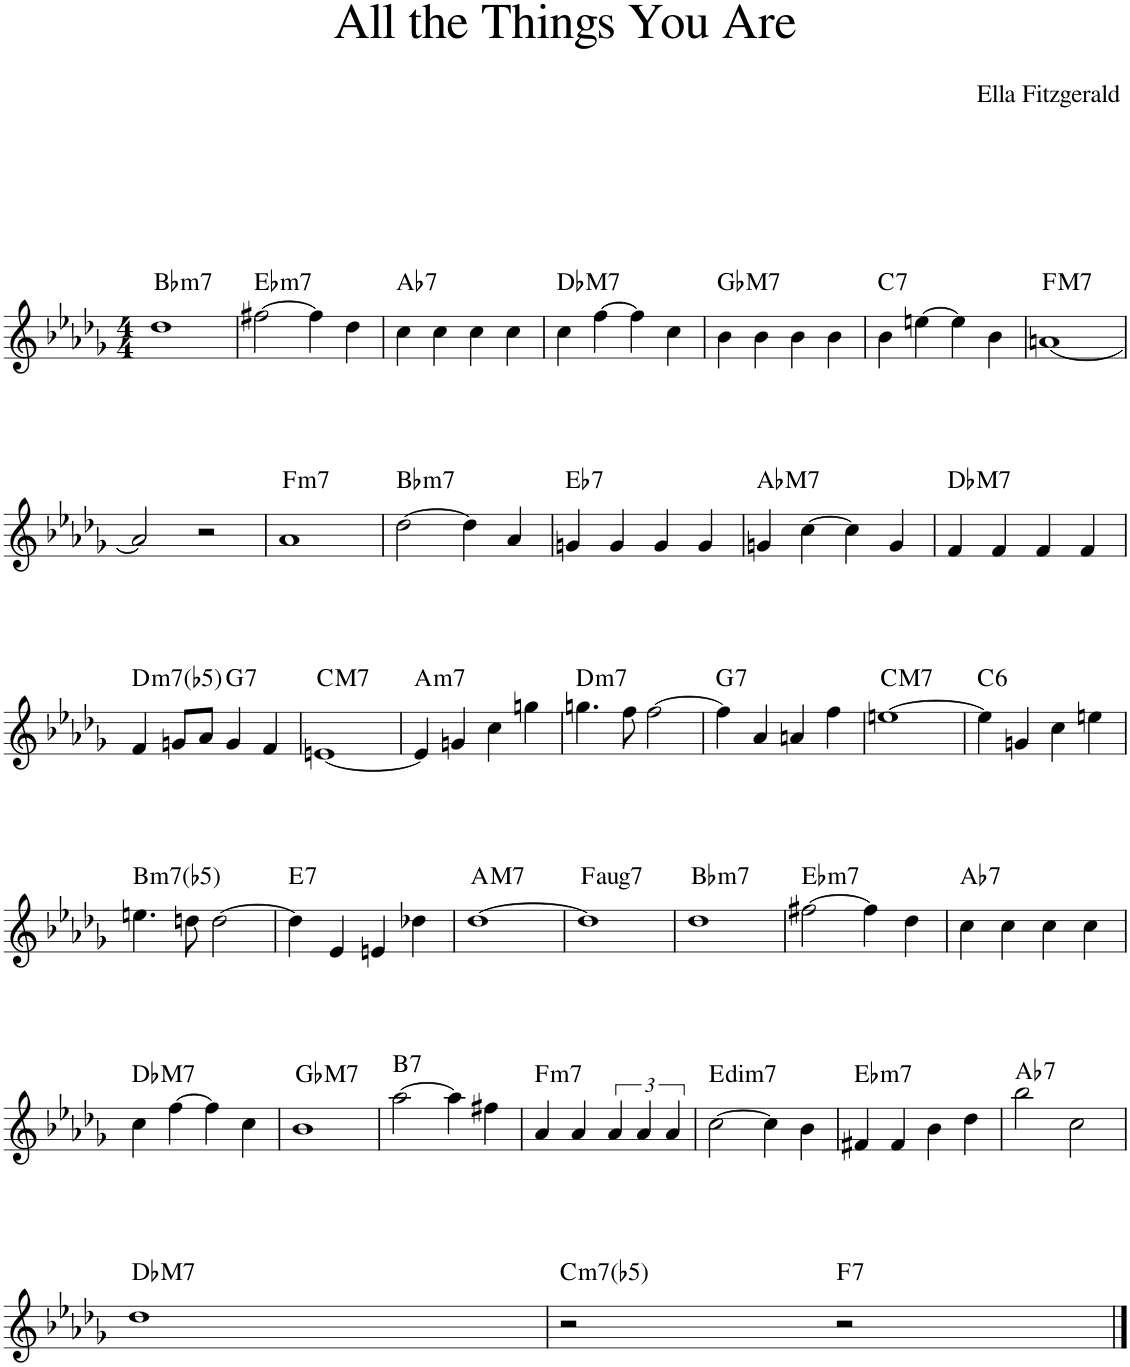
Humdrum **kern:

**kern	**harte
*part1	*part1
*staff1	*
*I"Piano	*
*I'Pno.	*
*clefG2	*
*k[b-e-a-d-g-]	*
*M4/4	*
=1	=1
!	!LO:H:kt=m7
1dd-	Bb:min7
=2	=2
!	!LO:H:kt=m7
[2ff#X\	Eb:min7
4ff#\]	.
4dd-\	.
=3	=3
!	!LO:H:kt=7
4cc\	Ab:7
4cc\	.
4cc\	.
4cc\	.
=4	=4
!	!LO:H:kt=M7
4cc\	Db:maj7
[4ff\	.
4ff\]	.
4cc\	.
=5	=5
!	!LO:H:kt=M7
4b-\	Gb:maj7
4b-\	.
4b-\	.
4b-\	.
=6	=6
!	!LO:H:kt=7
4b-\	C:7
[4een\	.
4ee\]	.
4b-\	.
=7	=7
!	!LO:H:kt=M7
[1an	F:maj7
!!LO:LB:g=z
=8	=8
2a/]	.
2r	.
=9	=9
!	!LO:H:kt=m7
1a-	F:min7
=10	=10
!	!LO:H:kt=m7
[2dd-\	Bb:min7
4dd-\]	.
4a-/	.
=11	=11
!	!LO:H:kt=7
4gn/	Eb:7
4g/	.
4g/	.
4g/	.
=12	=12
!	!LO:H:kt=M7
4gn/	Ab:maj7
[4cc\	.
4cc\]	.
4g/	.
=13	=13
!	!LO:H:kt=M7
4f/	Db:maj7
4f/	.
4f/	.
4f/	.
!!LO:LB:g=z
=14	=14
!	!LO:H:kt=m7(b5)
4f/	D:hdim7
8gn/L	.
8a-/J	.
!	!LO:H:kt=7
4g/	G:7
4f/	.
=15	=15
!	!LO:H:kt=M7
[1en	C:maj7
=16	=16
!	!LO:H:kt=m7
4e/]	A:min7
4gn/	.
4cc\	.
4ggn\	.
=17	=17
!	!LO:H:kt=m7
4.ggn\	D:min7
8ff\	.
[2ff\	.
=18	=18
!	!LO:H:kt=7
4ff\]	G:7
4a-/	.
4an/	.
4ff\	.
=19	=19
!	!LO:H:kt=M7
[1een	C:maj7
=20	=20
!	!LO:H:kt=6
4ee\]	C:maj6
4gn/	.
4cc\	.
4een\	.
!!LO:LB:g=z
=21	=21
!	!LO:H:kt=m7(b5)
4.een\	B:hdim7
8ddn\	.
[2dd\	.
=22	=22
!	!LO:H:kt=7
4dd\]	E:7
4e-/	.
4en/	.
4dd-X\	.
=23	=23
!	!LO:H:kt=M7
[1dd-	A:maj7
=24	=24
!	!LO:H:kt=aug7
1dd-]	F:aug(b7)
=25	=25
!	!LO:H:kt=m7
1dd-	Bb:min7
=26	=26
!	!LO:H:kt=m7
[2ff#X\	Eb:min7
4ff#\]	.
4dd-\	.
=27	=27
!	!LO:H:kt=7
4cc\	Ab:7
4cc\	.
4cc\	.
4cc\	.
!!LO:LB:g=z
=28	=28
!	!LO:H:kt=M7
4cc\	Db:maj7
[4ff\	.
4ff\]	.
4cc\	.
=29	=29
!	!LO:H:kt=M7
1b-	Gb:maj7
=30	=30
!	!LO:H:kt=7
[2aa-\	B:7
4aa-\]	.
4ff#X\	.
=31	=31
!	!LO:H:kt=m7
4a-/	F:min7
4a-/	.
6a-/	.
6a-/	.
6a-/	.
=32	=32
!	!LO:H:kt=dim7
[2cc\	E:dim7
4cc\]	.
4b-\	.
=33	=33
!	!LO:H:kt=m7
4f#X/	Eb:min7
4f#/	.
4b-\	.
4dd-\	.
=34	=34
!	!LO:H:kt=7
2bb-\	Ab:7
2cc\	.
!!LO:LB:g=z
=35	=35
!	!LO:H:kt=M7
1dd-	Db:maj7
=36	=36
!	!LO:H:kt=m7(b5)
2r	C:hdim7
!	!LO:H:kt=7
2r	F:7
==	==
*-	*-
